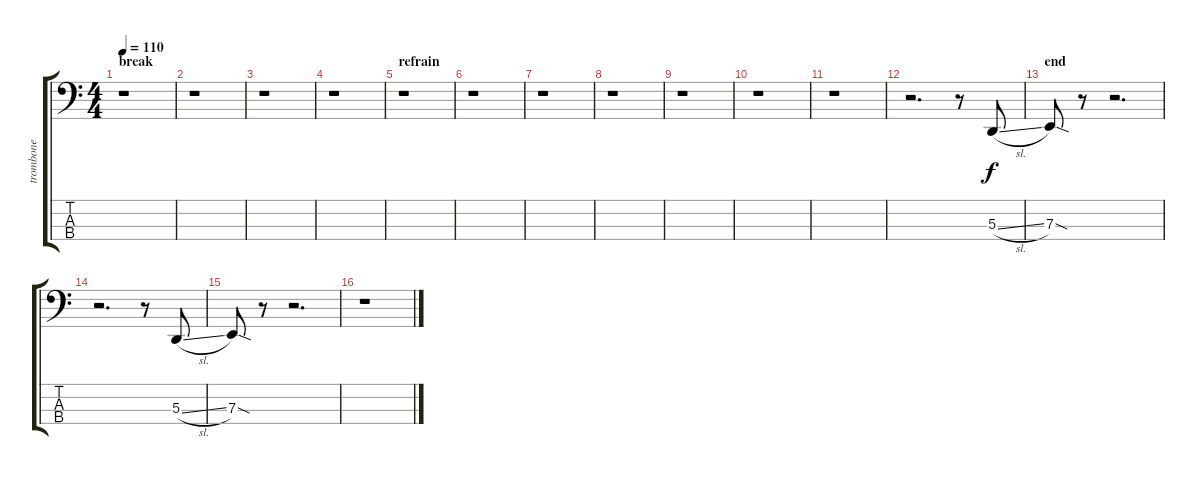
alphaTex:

\track ("trombone" "trombone") {instrument trombone}
\staff {score tabs}
\tuning (G2 D2 A1 E1) {hide}
\ts (4 4)
\section ("" "break")
\tempo 110
\clef f4
\ks aminor
r.1{dy f} |
r.1 |
r.1 |
r.1 |
\section ("" "refrain")
r.1 |
r.1 |
r.1 |
r.1 |
r.1 |
r.1 |
r.1 |
r.2{d} r.8 5.3{sl}.8 |
\section ("" "end")
7.3{sod}.8 r.8 r.2{d} |
r.2{d} r.8 5.3{sl}.8 |
7.3{sod}.8 r.8 r.2{d} |
r.1
